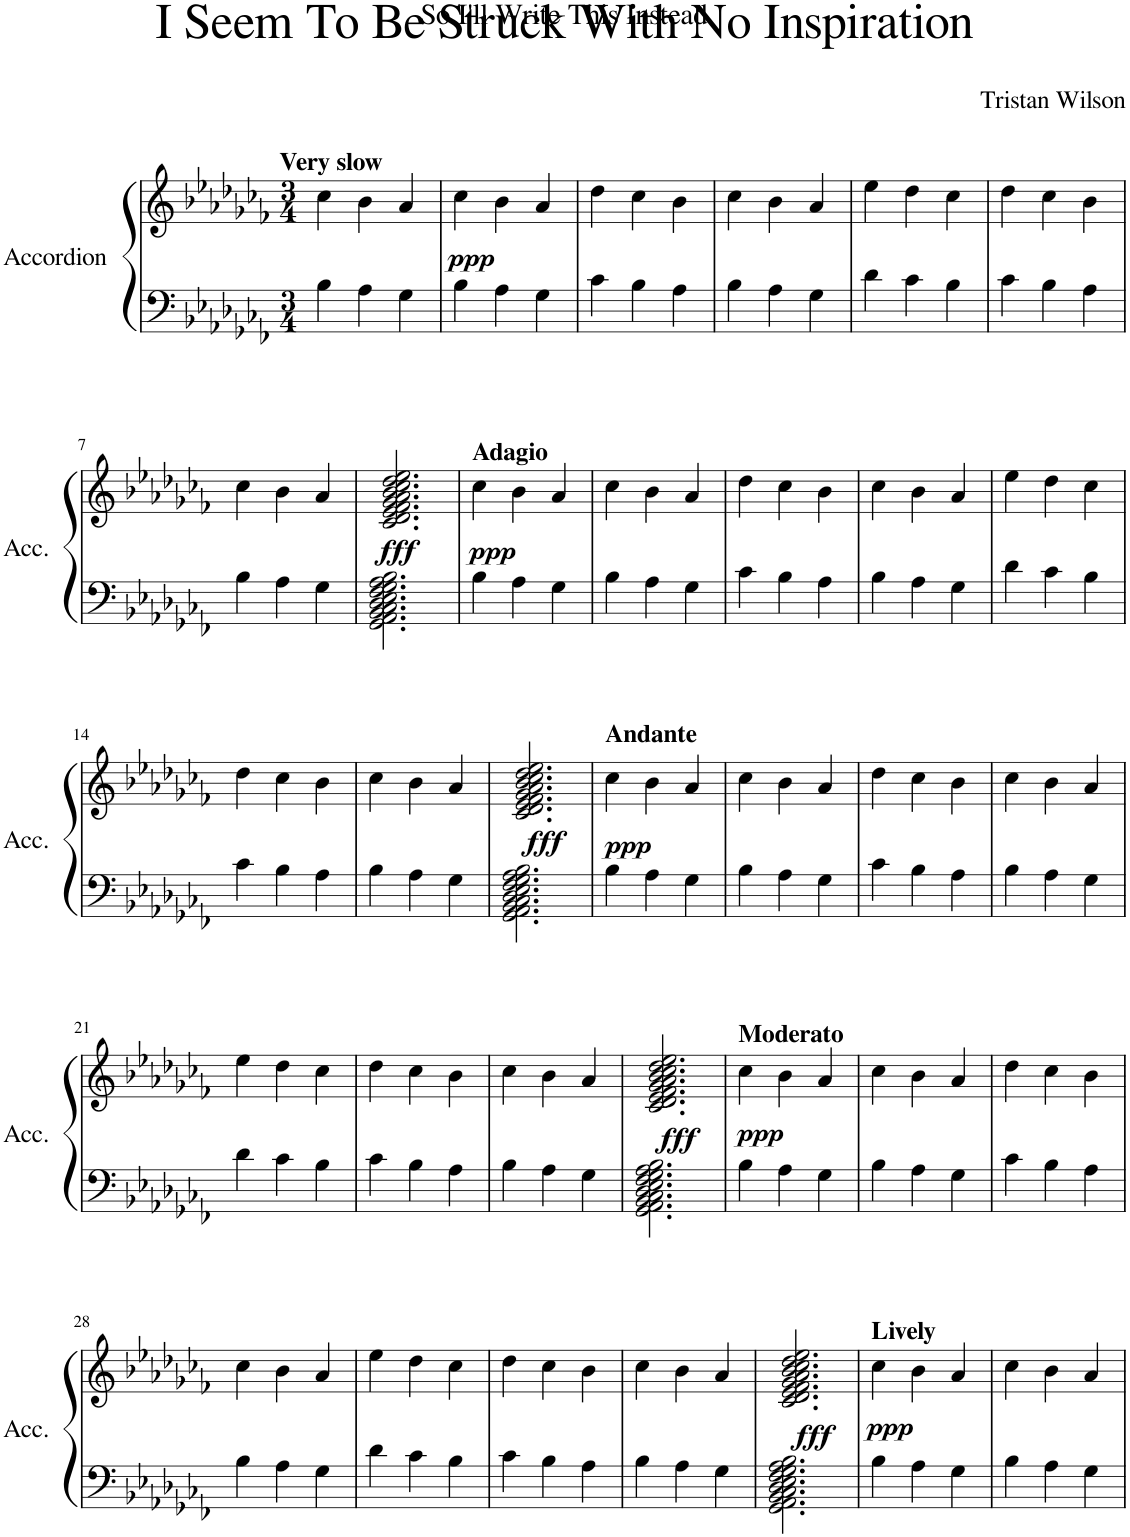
**kern	**kern	**dynam
*part1	*part1	*part1
*staff2	*staff1	*staff1/2
*I"Accordion	*	*
*I'Acc.	*	*
*clefF4	*clefG2	*
*k[b-e-a-d-g-c-f-]	*k[b-e-a-d-g-c-f-]	*
*M3/4	*M3/4	*
=1	=1	=1
!	!LO:TX:a:B:t=Very slow	!
!	!	!LO:DY:b
4B-\	4cc-\	ppp
4A-\	4b-\	.
4G-\	4a-/	.
=2	=2	=2
4B-\	4cc-\	.
4A-\	4b-\	.
4G-\	4a-/	.
=3	=3	=3
4c-\	4dd-\	.
4B-\	4cc-\	.
4A-\	4b-\	.
=4	=4	=4
4B-\	4cc-\	.
4A-\	4b-\	.
4G-\	4a-/	.
=5	=5	=5
4d-\	4ee-\	.
4c-\	4dd-\	.
4B-\	4cc-\	.
=6	=6	=6
4c-\	4dd-\	.
4B-\	4cc-\	.
4A-\	4b-\	.
!!LO:LB:g=z
=7	=7	=7
4B-\	4cc-\	.
4A-\	4b-\	.
4G-\	4a-/	.
=8	=8	=8
!	!	!LO:DY:b
2.GG-\ 2.AA-\ 2.BB-\ 2.C-\ 2.D-\ 2.E-\ 2.F-\ 2.G-\ 2.A-\ 2.B-\	2.c-/ 2.d-/ 2.e-/ 2.f-/ 2.g-/ 2.a-/ 2.b-/ 2.cc-/ 2.dd-/ 2.ee-/	fff
=9	=9	=9
!	!LO:TX:a:B:t=Adagio	!
!	!	!LO:DY:b
4B-\	4cc-\	ppp
4A-\	4b-\	.
4G-\	4a-/	.
=10	=10	=10
4B-\	4cc-\	.
4A-\	4b-\	.
4G-\	4a-/	.
=11	=11	=11
4c-\	4dd-\	.
4B-\	4cc-\	.
4A-\	4b-\	.
=12	=12	=12
4B-\	4cc-\	.
4A-\	4b-\	.
4G-\	4a-/	.
=13	=13	=13
4d-\	4ee-\	.
4c-\	4dd-\	.
4B-\	4cc-\	.
!!LO:LB:g=z
=14	=14	=14
4c-\	4dd-\	.
4B-\	4cc-\	.
4A-\	4b-\	.
=15	=15	=15
4B-\	4cc-\	.
4A-\	4b-\	.
4G-\	4a-/	.
=16	=16	=16
!	!	!LO:DY:b
2.GG-\ 2.AA-\ 2.BB-\ 2.C-\ 2.D-\ 2.E-\ 2.F-\ 2.G-\ 2.A-\ 2.B-\	2.c-/ 2.d-/ 2.e-/ 2.f-/ 2.g-/ 2.a-/ 2.b-/ 2.cc-/ 2.dd-/ 2.ee-/	fff
=17	=17	=17
!	!LO:TX:a:B:t=Andante	!
!	!	!LO:DY:b
4B-\	4cc-\	ppp
4A-\	4b-\	.
4G-\	4a-/	.
=18	=18	=18
4B-\	4cc-\	.
4A-\	4b-\	.
4G-\	4a-/	.
=19	=19	=19
4c-\	4dd-\	.
4B-\	4cc-\	.
4A-\	4b-\	.
=20	=20	=20
4B-\	4cc-\	.
4A-\	4b-\	.
4G-\	4a-/	.
!!LO:LB:g=z
=21	=21	=21
4d-\	4ee-\	.
4c-\	4dd-\	.
4B-\	4cc-\	.
=22	=22	=22
4c-\	4dd-\	.
4B-\	4cc-\	.
4A-\	4b-\	.
=23	=23	=23
4B-\	4cc-\	.
4A-\	4b-\	.
4G-\	4a-/	.
=24	=24	=24
!	!	!LO:DY:b
2.GG-\ 2.AA-\ 2.BB-\ 2.C-\ 2.D-\ 2.E-\ 2.F-\ 2.G-\ 2.A-\ 2.B-\	2.c-/ 2.d-/ 2.e-/ 2.f-/ 2.g-/ 2.a-/ 2.b-/ 2.cc-/ 2.dd-/ 2.ee-/	fff
=25	=25	=25
!	!LO:TX:a:B:t=Moderato	!
!	!	!LO:DY:b
4B-\	4cc-\	ppp
4A-\	4b-\	.
4G-\	4a-/	.
=26	=26	=26
4B-\	4cc-\	.
4A-\	4b-\	.
4G-\	4a-/	.
=27	=27	=27
4c-\	4dd-\	.
4B-\	4cc-\	.
4A-\	4b-\	.
!!LO:LB:g=z
=28	=28	=28
4B-\	4cc-\	.
4A-\	4b-\	.
4G-\	4a-/	.
=29	=29	=29
4d-\	4ee-\	.
4c-\	4dd-\	.
4B-\	4cc-\	.
=30	=30	=30
4c-\	4dd-\	.
4B-\	4cc-\	.
4A-\	4b-\	.
=31	=31	=31
4B-\	4cc-\	.
4A-\	4b-\	.
4G-\	4a-/	.
=32	=32	=32
!	!	!LO:DY:b
2.GG-\ 2.AA-\ 2.BB-\ 2.C-\ 2.D-\ 2.E-\ 2.F-\ 2.G-\ 2.A-\ 2.B-\	2.c-/ 2.d-/ 2.e-/ 2.f-/ 2.g-/ 2.a-/ 2.b-/ 2.cc-/ 2.dd-/ 2.ee-/	fff
=33	=33	=33
!	!LO:TX:a:B:t=Lively	!
!	!	!LO:DY:b
4B-\	4cc-\	ppp
4A-\	4b-\	.
4G-\	4a-/	.
=34	=34	=34
4B-\	4cc-\	.
4A-\	4b-\	.
4G-\	4a-/	.
=	=	=
*-	*-	*-
